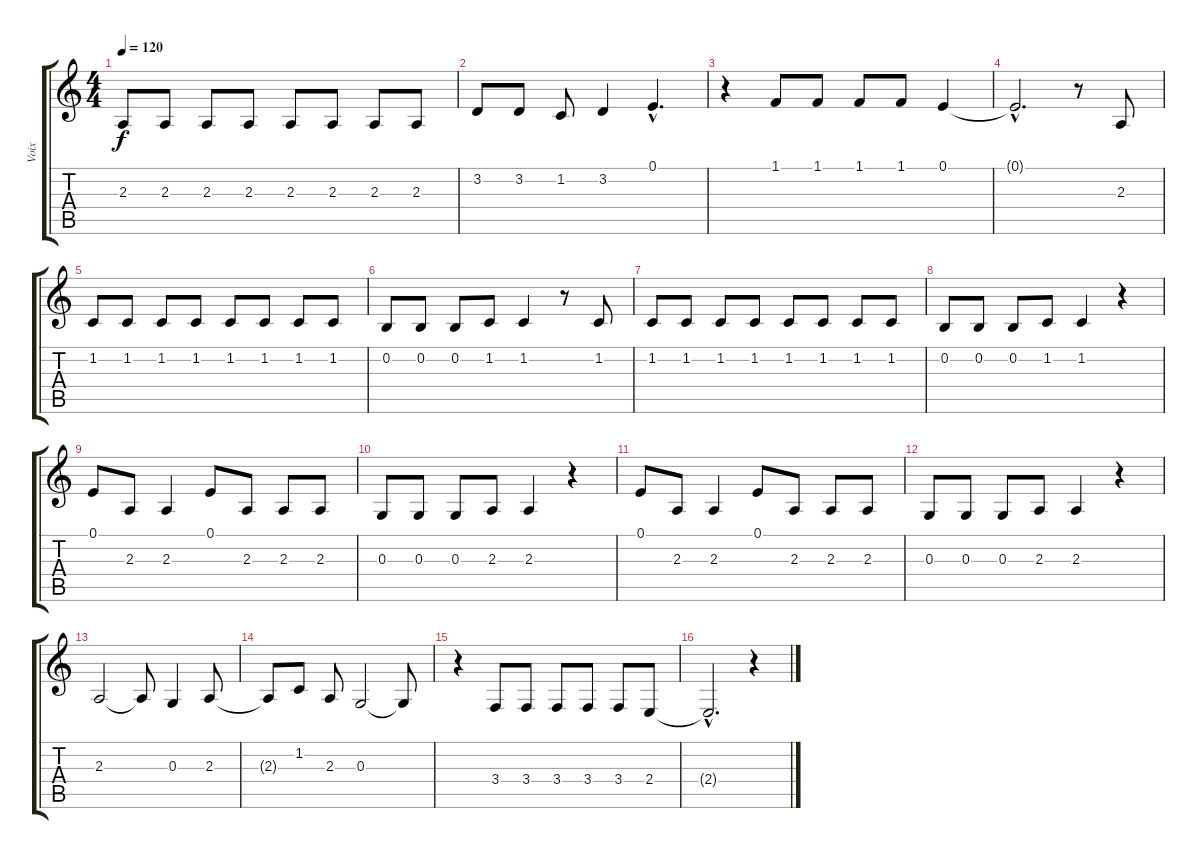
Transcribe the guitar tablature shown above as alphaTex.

\track ("Voix" "Voix") {instrument lead6voice}
\staff {score tabs}
\tuning (E4 B3 G3 D3 A2 E2) {hide}
\ts (4 4)
\tempo 120
\clef g2
\ks c
2.3.8{dy f} 2.3.8 2.3.8 2.3.8 2.3.8 2.3.8 2.3.8 2.3.8 |
3.2.8 3.2.8 1.2.8 3.2.4 0.1{hac}.4{d} |
r.4 1.1.8 1.1.8 1.1.8 1.1.8 0.1.4 |
0.1{hac t}.2{d} r.8 2.3.8 |
1.2.8 1.2.8 1.2.8 1.2.8 1.2.8 1.2.8 1.2.8 1.2.8 |
0.2.8 0.2.8 0.2.8 1.2.8 1.2.4 r.8 1.2.8 |
1.2.8 1.2.8 1.2.8 1.2.8 1.2.8 1.2.8 1.2.8 1.2.8 |
0.2.8 0.2.8 0.2.8 1.2.8 1.2.4 r.4 |
0.1.8 2.3.8 2.3.4 0.1.8 2.3.8 2.3.8 2.3.8 |
0.3.8 0.3.8 0.3.8 2.3.8 2.3.4 r.4 |
0.1.8 2.3.8 2.3.4 0.1.8 2.3.8 2.3.8 2.3.8 |
0.3.8 0.3.8 0.3.8 2.3.8 2.3.4 r.4 |
2.3.2 2.3{t}.8 0.3.4 2.3.8 |
2.3{t}.8 1.2.8 2.3.8 0.3.2 0.3{t}.8 |
r.4 3.4.8 3.4.8 3.4.8 3.4.8 3.4.8 2.4.8 |
2.4{hac t}.2{d} r.4
